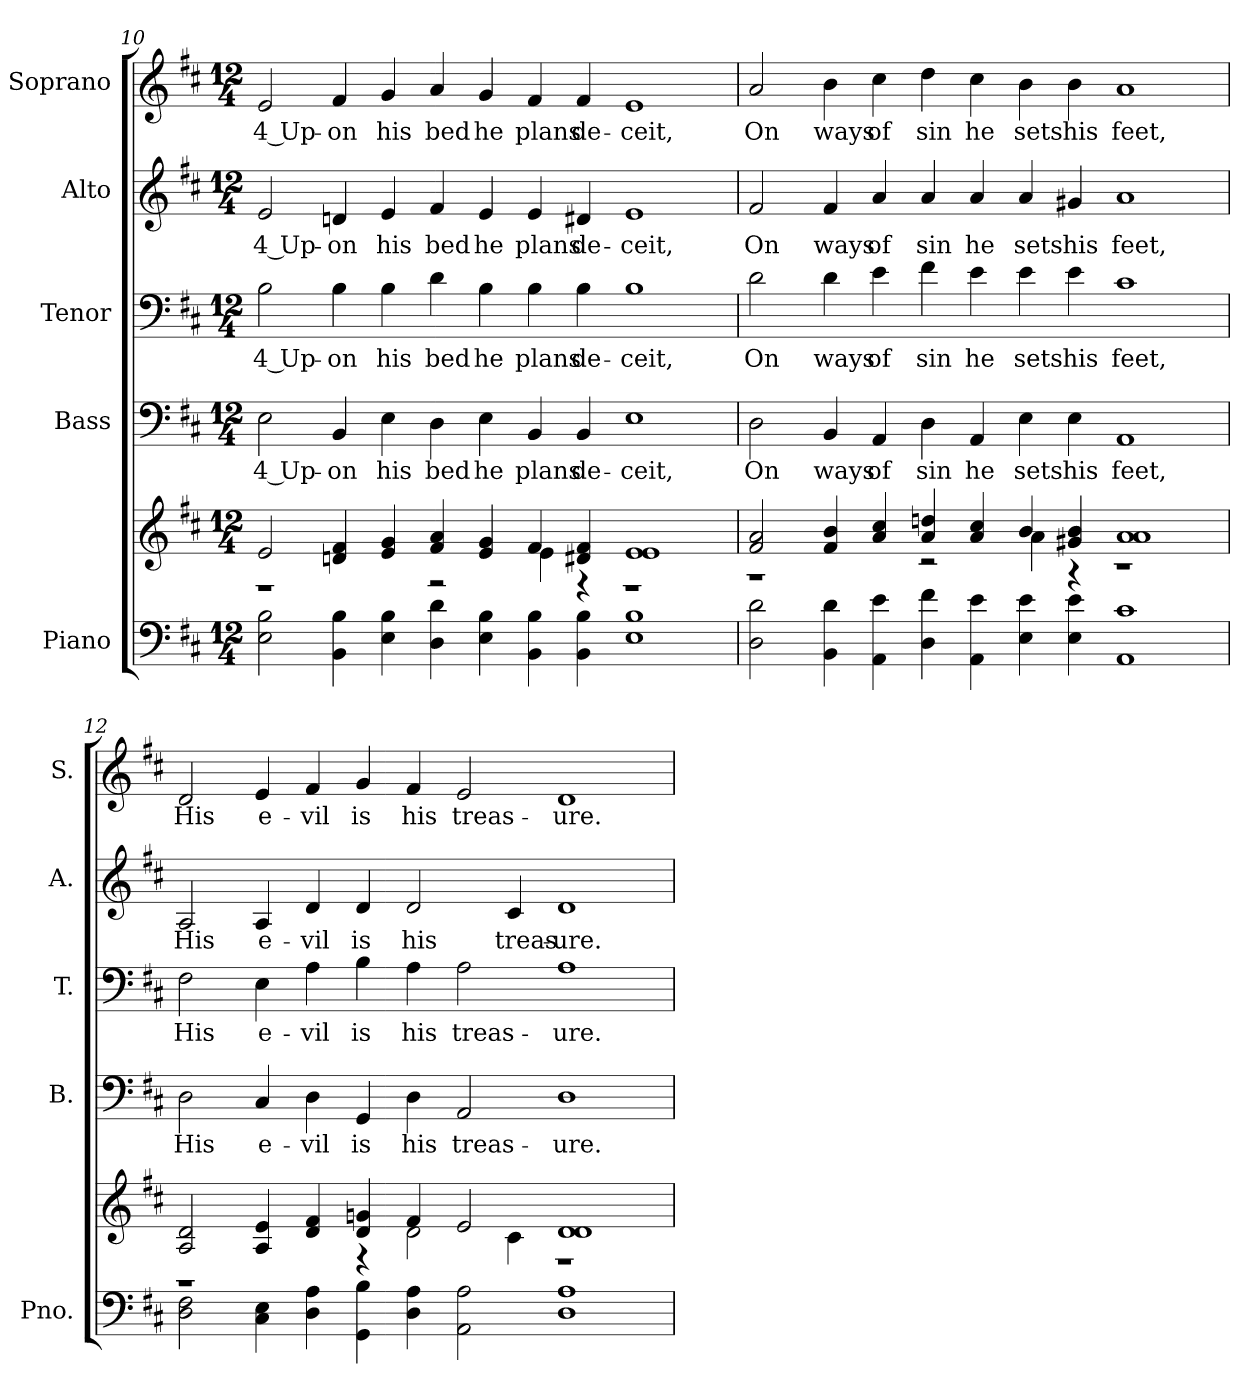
**kern	**kern	**kern	**text	**kern	**text	**kern	**text	**kern	**text
*part5	*part5	*part4	*part4	*part3	*part3	*part2	*part2	*part1	*part1
*staff6	*staff5	*staff4	*staff4	*staff3	*staff3	*staff2	*staff2	*staff1	*staff1
*I"Piano	*	*I"Bass	*	*I"Tenor	*	*I"Alto	*	*I"Soprano	*
*I'Pno.	*	*I'B.	*	*I'T.	*	*I'A.	*	*I'S.	*
*clefF4	*clefG2	*clefF4	*	*clefF4	*	*clefG2	*	*clefG2	*
*k[f#c#]	*k[f#c#]	*k[f#c#]	*	*k[f#c#]	*	*k[f#c#]	*	*k[f#c#]	*
*D:	*D:	*D:	*	*D:	*	*D:	*	*D:	*
*M12/4	*M12/4	*M12/4	*	*M12/4	*	*M12/4	*	*M12/4	*
=10	=10	=10	=10	=10	=10	=10	=10	=10	=10
*	*^	*	*	*	*	*	*	*	*
!	!	!	!	!LO:LY:b:color=#000000	!	!	!	!	!	!
!	!	!	!	!	!	!LO:LY:b:color=#000000	!	!	!	!
!	!	!	!	!	!	!	!	!LO:LY:b:color=#000000	!	!
!	!	!	!	!	!	!	!	!	!	!LO:LY:b:color=#000000
2Ei\ 2Bi	2ei/	1r	2Ei\	4 Up-	2Bi\	4 Up-	2ei/	4 Up-	2ei/	4 Up-
!	!	!	!	!LO:LY:b:color=#000000	!	!	!	!	!	!
!	!	!	!	!	!	!LO:LY:b:color=#000000	!	!	!	!
!	!	!	!	!	!	!	!	!LO:LY:b:color=#000000	!	!
!	!	!	!	!	!	!	!	!	!	!LO:LY:b:color=#000000
4BBi\ 4Bi	4dni/ 4f#i	.	4BBi/	-on	4Bi\	-on	4dni/	-on	4f#i/	-on
!	!	!	!	!LO:LY:b:color=#000000	!	!	!	!	!	!
!	!	!	!	!	!	!LO:LY:b:color=#000000	!	!	!	!
!	!	!	!	!	!	!	!	!LO:LY:b:color=#000000	!	!
!	!	!	!	!	!	!	!	!	!	!LO:LY:b:color=#000000
4Ei\ 4Bi	4ei/ 4gi	.	4Ei\	his	4Bi\	his	4ei/	his	4gi/	his
!	!	!	!	!LO:LY:b:color=#000000	!	!	!	!	!	!
!	!	!	!	!	!	!LO:LY:b:color=#000000	!	!	!	!
!	!	!	!	!	!	!	!	!LO:LY:b:color=#000000	!	!
!	!	!	!	!	!	!	!	!	!	!LO:LY:b:color=#000000
4Di\ 4di	4f#i/ 4ai	2r	4Di\	bed	4di\	bed	4f#i/	bed	4ai/	bed
!	!	!	!	!LO:LY:b:color=#000000	!	!	!	!	!	!
!	!	!	!	!	!	!LO:LY:b:color=#000000	!	!	!	!
!	!	!	!	!	!	!	!	!LO:LY:b:color=#000000	!	!
!	!	!	!	!	!	!	!	!	!	!LO:LY:b:color=#000000
4Ei\ 4Bi	4ei/ 4gi	.	4Ei\	he	4Bi\	he	4ei/	he	4gi/	he
!	!	!	!	!LO:LY:b:color=#000000	!	!	!	!	!	!
!	!	!	!	!	!	!LO:LY:b:color=#000000	!	!	!	!
!	!	!	!	!	!	!	!	!LO:LY:b:color=#000000	!	!
!	!	!	!	!	!	!	!	!	!	!LO:LY:b:color=#000000
4BBi\ 4Bi	4f#i/	4ei\	4BBi/	plans	4Bi\	plans	4ei/	plans	4f#i/	plans
!	!	!	!	!LO:LY:b:color=#000000	!	!	!	!	!	!
!	!	!	!	!	!	!LO:LY:b:color=#000000	!	!	!	!
!	!	!	!	!	!	!	!	!LO:LY:b:color=#000000	!	!
!	!	!	!	!	!	!	!	!	!	!LO:LY:b:color=#000000
4BBi\ 4Bi	4d#Xi/ 4f#i	4r	4BBi/	de-	4Bi\	de-	4d#Xi/	de-	4f#i/	de-
!	!	!	!	!LO:LY:b:color=#000000	!	!	!	!	!	!
!	!	!	!	!	!	!LO:LY:b:color=#000000	!	!	!	!
!	!	!	!	!	!	!	!	!LO:LY:b:color=#000000	!	!
!	!	!	!	!	!	!	!	!	!	!LO:LY:b:color=#000000
1Ei 1Bi	1ei 1ei	1r	1Ei	-ceit,	1Bi	-ceit,	1ei	-ceit,	1ei	-ceit,
!!LO:PB:g=z
=11	=11	=11	=11	=11	=11	=11	=11	=11	=11	=11
!	!	!	!	!LO:LY:b:color=#000000	!	!	!	!	!	!
!	!	!	!	!	!	!LO:LY:b:color=#000000	!	!	!	!
!	!	!	!	!	!	!	!	!LO:LY:b:color=#000000	!	!
!	!	!	!	!	!	!	!	!	!	!LO:LY:b:color=#000000
2Di\ 2di	2f#i/ 2ai	1r	2Di\	On	2di\	On	2f#i/	On	2ai/	On
!	!	!	!	!LO:LY:b:color=#000000	!	!	!	!	!	!
!	!	!	!	!	!	!LO:LY:b:color=#000000	!	!	!	!
!	!	!	!	!	!	!	!	!LO:LY:b:color=#000000	!	!
!	!	!	!	!	!	!	!	!	!	!LO:LY:b:color=#000000
4BBi\ 4di	4f#i/ 4bi	.	4BBi/	ways	4di\	ways	4f#i/	ways	4bi\	ways
!	!	!	!	!LO:LY:b:color=#000000	!	!	!	!	!	!
!	!	!	!	!	!	!LO:LY:b:color=#000000	!	!	!	!
!	!	!	!	!	!	!	!	!LO:LY:b:color=#000000	!	!
!	!	!	!	!	!	!	!	!	!	!LO:LY:b:color=#000000
4AAi\ 4ei	4ai/ 4cc#i	.	4AAi/	of	4ei\	of	4ai/	of	4cc#i\	of
!	!	!	!	!LO:LY:b:color=#000000	!	!	!	!	!	!
!	!	!	!	!	!	!LO:LY:b:color=#000000	!	!	!	!
!	!	!	!	!	!	!	!	!LO:LY:b:color=#000000	!	!
!	!	!	!	!	!	!	!	!	!	!LO:LY:b:color=#000000
4Di\ 4f#i	4ai/ 4ddni	2r	4Di\	sin	4f#i\	sin	4ai/	sin	4ddi\	sin
!	!	!	!	!LO:LY:b:color=#000000	!	!	!	!	!	!
!	!	!	!	!	!	!LO:LY:b:color=#000000	!	!	!	!
!	!	!	!	!	!	!	!	!LO:LY:b:color=#000000	!	!
!	!	!	!	!	!	!	!	!	!	!LO:LY:b:color=#000000
4AAi\ 4ei	4ai/ 4cc#i	.	4AAi/	he	4ei\	he	4ai/	he	4cc#i\	he
!	!	!	!	!LO:LY:b:color=#000000	!	!	!	!	!	!
!	!	!	!	!	!	!LO:LY:b:color=#000000	!	!	!	!
!	!	!	!	!	!	!	!	!LO:LY:b:color=#000000	!	!
!	!	!	!	!	!	!	!	!	!	!LO:LY:b:color=#000000
4Ei\ 4ei	4bi/	4ai\	4Ei\	sets	4ei\	sets	4ai/	sets	4bi\	sets
!	!	!	!	!LO:LY:b:color=#000000	!	!	!	!	!	!
!	!	!	!	!	!	!LO:LY:b:color=#000000	!	!	!	!
!	!	!	!	!	!	!	!	!LO:LY:b:color=#000000	!	!
!	!	!	!	!	!	!	!	!	!	!LO:LY:b:color=#000000
4Ei\ 4ei	4g#Xi/ 4bi	4r	4Ei\	his	4ei\	his	4g#Xi/	his	4bi\	his
!	!	!	!	!LO:LY:b:color=#000000	!	!	!	!	!	!
!	!	!	!	!	!	!LO:LY:b:color=#000000	!	!	!	!
!	!	!	!	!	!	!	!	!LO:LY:b:color=#000000	!	!
!	!	!	!	!	!	!	!	!	!	!LO:LY:b:color=#000000
1AAi 1c#i	1ai 1ai	1r	1AAi	feet,	1c#i	feet,	1ai	feet,	1ai	feet,
=12	=12	=12	=12	=12	=12	=12	=12	=12	=12	=12
!	!	!	!	!LO:LY:b:color=#000000	!	!	!	!	!	!
!	!	!	!	!	!	!LO:LY:b:color=#000000	!	!	!	!
!	!	!	!	!	!	!	!	!LO:LY:b:color=#000000	!	!
!	!	!	!	!	!	!	!	!	!	!LO:LY:b:color=#000000
2Di\ 2F#i	2Ai/ 2di	1r	2Di\	His	2F#i\	His	2Ai/	His	2di/	His
!	!	!	!	!LO:LY:b:color=#000000	!	!	!	!	!	!
!	!	!	!	!	!	!LO:LY:b:color=#000000	!	!	!	!
!	!	!	!	!	!	!	!	!LO:LY:b:color=#000000	!	!
!	!	!	!	!	!	!	!	!	!	!LO:LY:b:color=#000000
4C#i\ 4Ei	4Ai/ 4ei	.	4C#i/	e-	4Ei\	e-	4Ai/	e-	4ei/	e-
!	!	!	!	!LO:LY:b:color=#000000	!	!	!	!	!	!
!	!	!	!	!	!	!LO:LY:b:color=#000000	!	!	!	!
!	!	!	!	!	!	!	!	!LO:LY:b:color=#000000	!	!
!	!	!	!	!	!	!	!	!	!	!LO:LY:b:color=#000000
4Di\ 4Ai	4di/ 4f#i	.	4Di\	-vil	4Ai\	-vil	4di/	-vil	4f#i/	-vil
!	!	!	!	!LO:LY:b:color=#000000	!	!	!	!	!	!
!	!	!	!	!	!	!LO:LY:b:color=#000000	!	!	!	!
!	!	!	!	!	!	!	!	!LO:LY:b:color=#000000	!	!
!	!	!	!	!	!	!	!	!	!	!LO:LY:b:color=#000000
4GGi\ 4Bi	4di/ 4gni	4r	4GGi/	is	4Bi\	is	4di/	is	4gi/	is
!	!	!	!	!LO:LY:b:color=#000000	!	!	!	!	!	!
!	!	!	!	!	!	!LO:LY:b:color=#000000	!	!	!	!
!	!	!	!	!	!	!	!	!LO:LY:b:color=#000000	!	!
!	!	!	!	!	!	!	!	!	!	!LO:LY:b:color=#000000
4Di\ 4Ai	4f#i/	2di\	4Di\	his	4Ai\	his	2di/	his	4f#i/	his
!	!	!	!	!LO:LY:b:color=#000000	!	!	!	!	!	!
!	!	!	!	!	!	!LO:LY:b:color=#000000	!	!	!	!
!	!	!	!	!	!	!	!	!	!	!LO:LY:b:color=#000000
2AAi\ 2Ai	2ei/	.	2AAi/	treas-	2Ai\	treas-	.	.	2ei/	treas-
!	!	!	!	!	!	!	!	!LO:LY:b:color=#000000	!	!
.	.	4c#i\	.	.	.	.	4c#i/	treas-	.	.
!	!	!	!	!LO:LY:b:color=#000000	!	!	!	!	!	!
!	!	!	!	!	!	!LO:LY:b:color=#000000	!	!	!	!
!	!	!	!	!	!	!	!	!LO:LY:b:color=#000000	!	!
!	!	!	!	!	!	!	!	!	!	!LO:LY:b:color=#000000
1Di 1Ai	1di 1di	1r	1Di	-ure.	1Ai	-ure.	1di	-ure.	1di	-ure.
*	*v	*v	*	*	*	*	*	*	*	*
=	=	=	=	=	=	=	=	=	=
*-	*-	*-	*-	*-	*-	*-	*-	*-	*-
